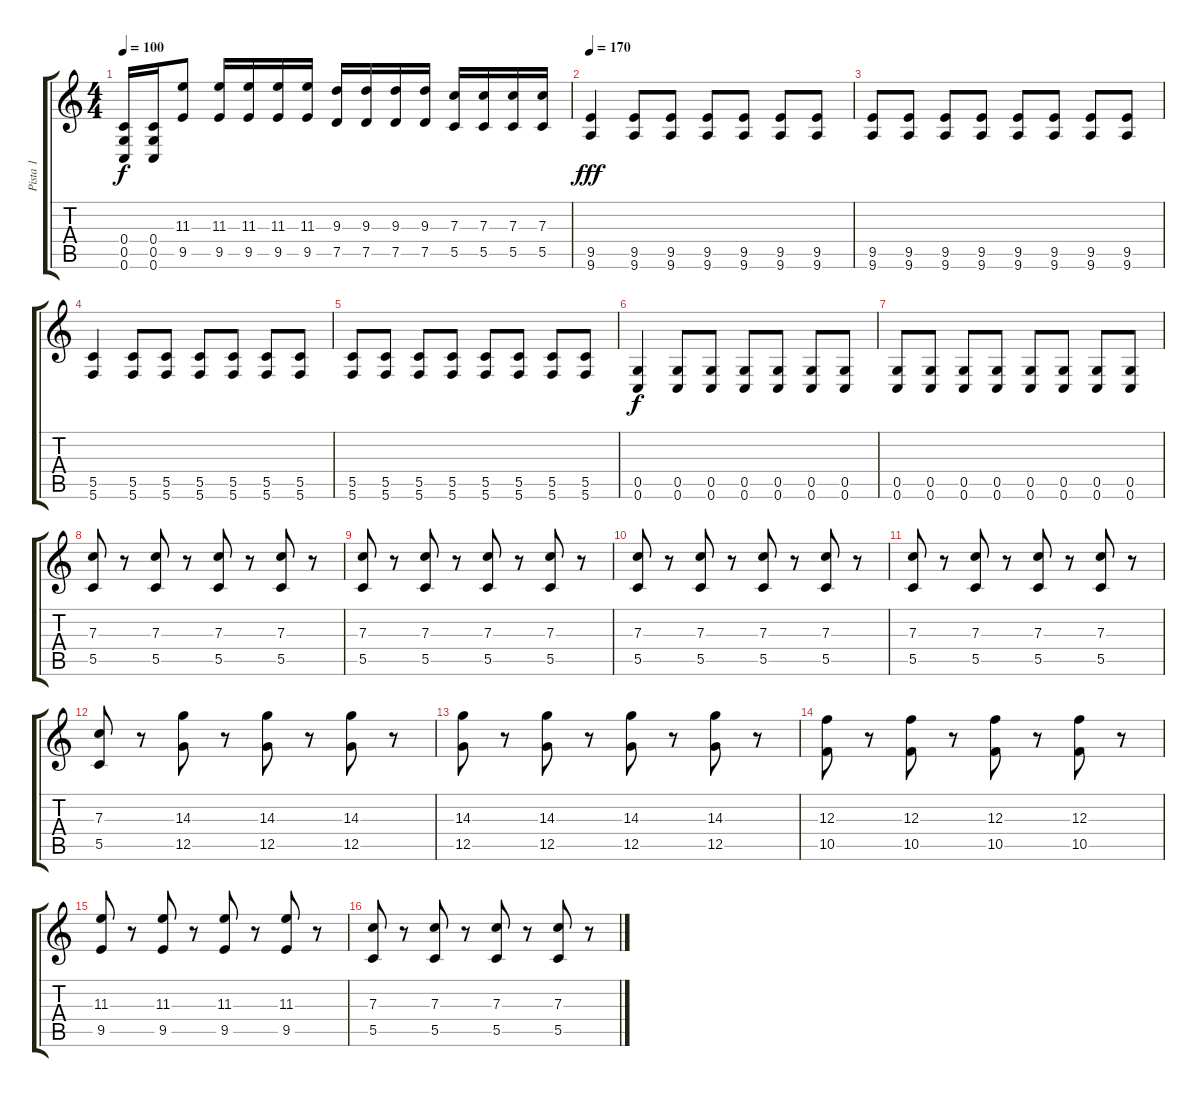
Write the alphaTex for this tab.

\track ("Pista 1" "Pista 1") {instrument distortionguitar}
\staff {score tabs}
\tuning (D4 A3 F3 C3 G2 C2) {hide}
\ts (4 4)
\tempo 100
\clef g2
\ks c
(0.4 0.5 0.6).16{dy f} (0.4 0.5 0.6).16 (11.3 9.5).8 (11.3 9.5).16 (11.3 9.5).16 (11.3 9.5).16 (11.3 9.5).16 (9.3 7.5).16 (9.3 7.5).16 (9.3 7.5).16 (9.3 7.5).16 (7.3 5.5).16 (7.3 5.5).16 (7.3 5.5).16 (7.3 5.5).16 |
\tempo 170
(9.5 9.6).4{dy fff} (9.5 9.6).8 (9.5 9.6).8 (9.5 9.6).8 (9.5 9.6).8 (9.5 9.6).8 (9.5 9.6).8 |
(9.5 9.6).8 (9.5 9.6).8 (9.5 9.6).8 (9.5 9.6).8 (9.5 9.6).8 (9.5 9.6).8 (9.5 9.6).8 (9.5 9.6).8 |
(5.5 5.6).4 (5.5 5.6).8 (5.5 5.6).8 (5.5 5.6).8 (5.5 5.6).8 (5.5 5.6).8 (5.5 5.6).8 |
(5.5 5.6).8 (5.5 5.6).8 (5.5 5.6).8 (5.5 5.6).8 (5.5 5.6).8 (5.5 5.6).8 (5.5 5.6).8 (5.5 5.6).8 |
(0.5 0.6).4{dy f} (0.5 0.6).8 (0.5 0.6).8 (0.5 0.6).8 (0.5 0.6).8 (0.5 0.6).8 (0.5 0.6).8 |
(0.5 0.6).8 (0.5 0.6).8 (0.5 0.6).8 (0.5 0.6).8 (0.5 0.6).8 (0.5 0.6).8 (0.5 0.6).8 (0.5 0.6).8 |
(7.3 5.5).8 r.8 (7.3 5.5).8 r.8 (7.3 5.5).8 r.8 (7.3 5.5).8 r.8 |
(7.3 5.5).8 r.8 (7.3 5.5).8 r.8 (7.3 5.5).8 r.8 (7.3 5.5).8 r.8 |
(7.3 5.5).8 r.8 (7.3 5.5).8 r.8 (7.3 5.5).8 r.8 (7.3 5.5).8 r.8 |
(7.3 5.5).8 r.8 (7.3 5.5).8 r.8 (7.3 5.5).8 r.8 (7.3 5.5).8 r.8 |
(7.3 5.5).8 r.8 (14.3 12.5).8 r.8 (14.3 12.5).8 r.8 (14.3 12.5).8 r.8 |
(14.3 12.5).8 r.8 (14.3 12.5).8 r.8 (14.3 12.5).8 r.8 (14.3 12.5).8 r.8 |
(12.3 10.5).8 r.8 (12.3 10.5).8 r.8 (12.3 10.5).8 r.8 (12.3 10.5).8 r.8 |
(11.3 9.5).8 r.8 (11.3 9.5).8 r.8 (11.3 9.5).8 r.8 (11.3 9.5).8 r.8 |
(7.3 5.5).8 r.8 (7.3 5.5).8 r.8 (7.3 5.5).8 r.8 (7.3 5.5).8 r.8
